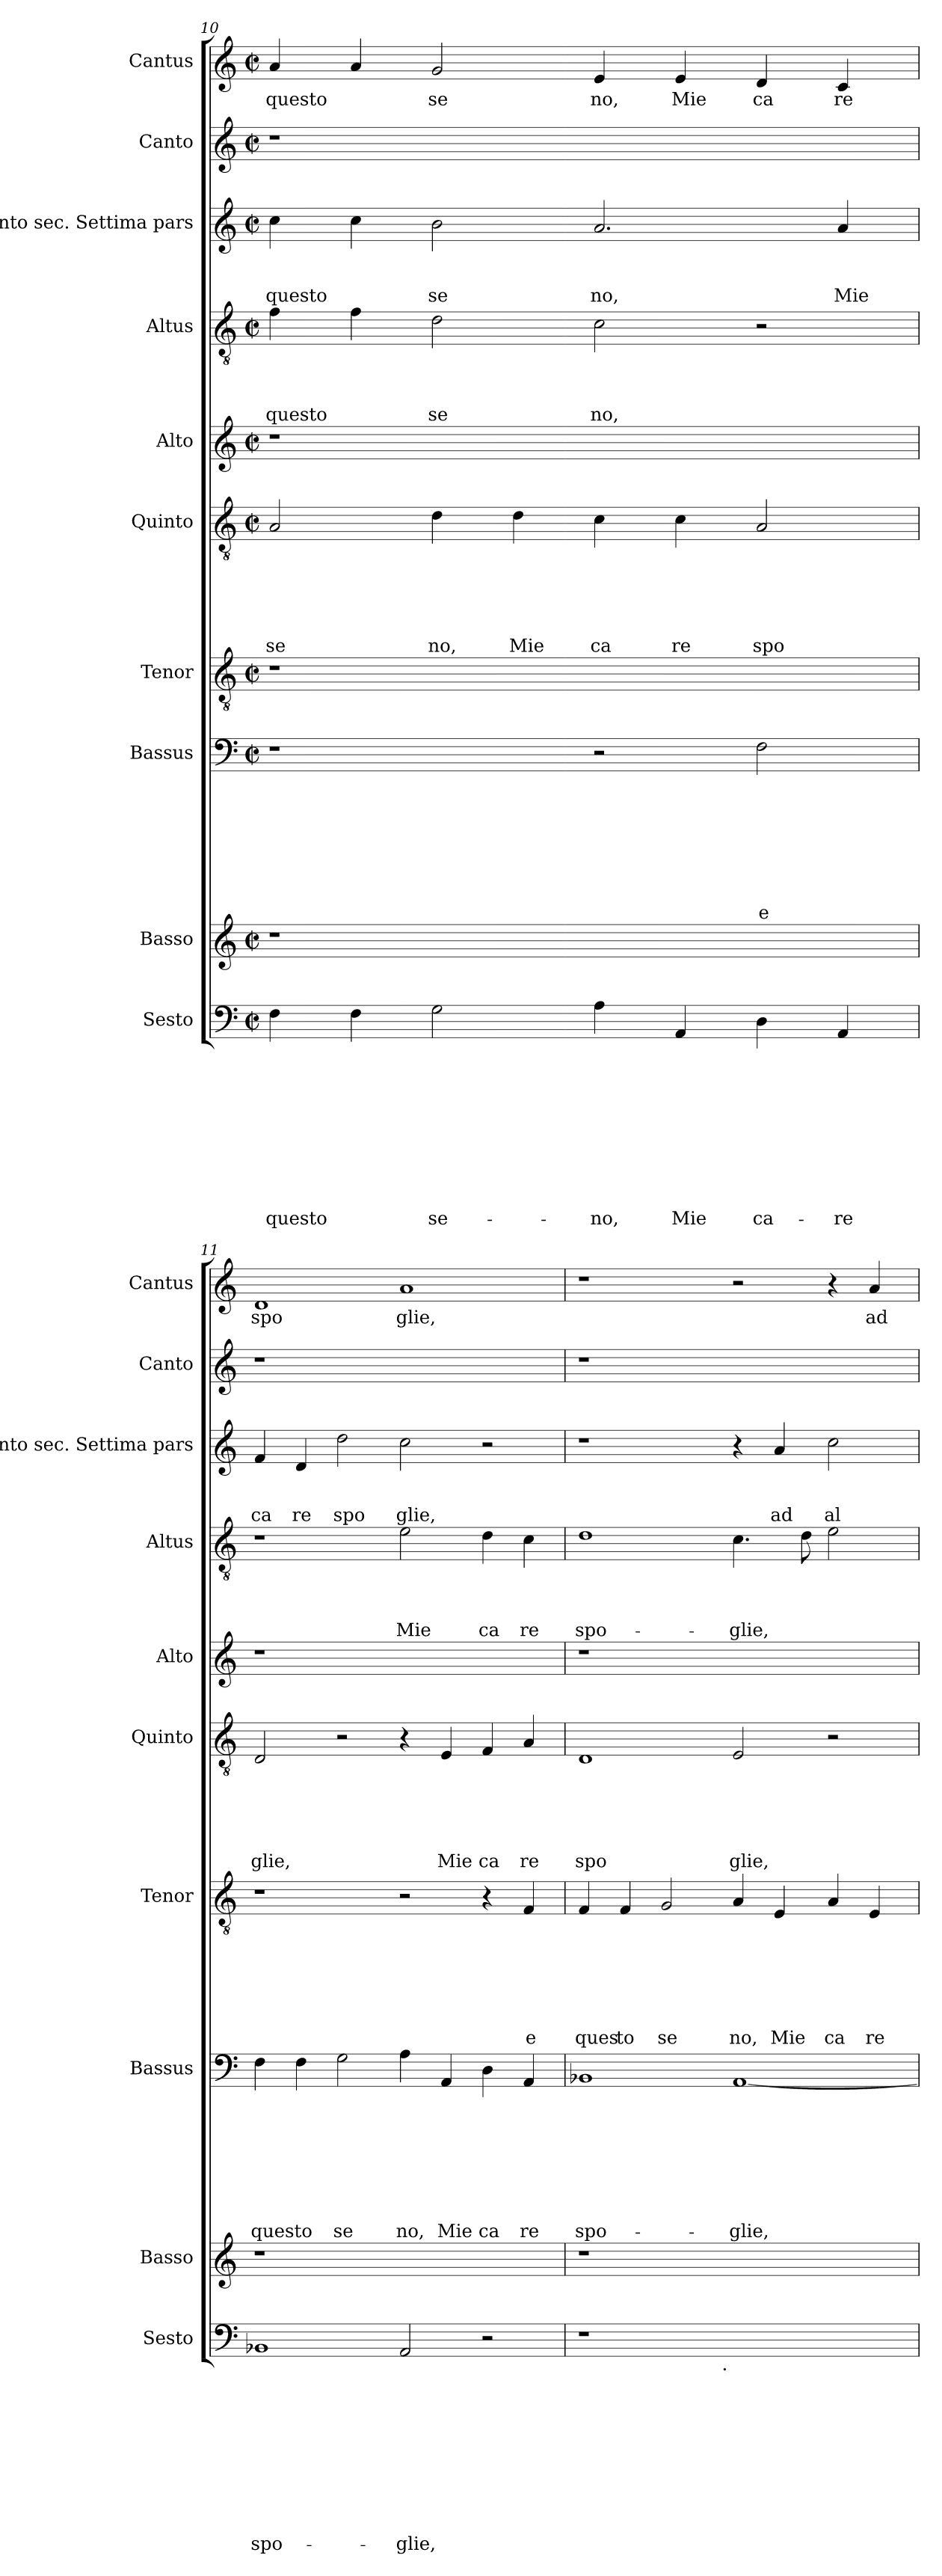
**kern	**text	**text	**text	**text	**text	**text	**text	**text	**text	**text	**kern	**kern	**text	**text	**text	**text	**text	**text	**text	**text	**kern	**text	**text	**text	**text	**text	**text	**text	**kern	**text	**text	**text	**text	**text	**text	**kern	**kern	**text	**text	**text	**text	**kern	**text	**text	**text	**kern	**kern	**text
*part10	*part10	*part10	*part10	*part10	*part10	*part10	*part10	*part10	*part10	*part10	*part9	*part8	*part8	*part8	*part8	*part8	*part8	*part8	*part8	*part8	*part7	*part7	*part7	*part7	*part7	*part7	*part7	*part7	*part6	*part6	*part6	*part6	*part6	*part6	*part6	*part5	*part4	*part4	*part4	*part4	*part4	*part3	*part3	*part3	*part3	*part2	*part1	*part1
*staff10	*staff10	*staff10	*staff10	*staff10	*staff10	*staff10	*staff10	*staff10	*staff10	*staff10	*staff9	*staff8	*staff8	*staff8	*staff8	*staff8	*staff8	*staff8	*staff8	*staff8	*staff7	*staff7	*staff7	*staff7	*staff7	*staff7	*staff7	*staff7	*staff6	*staff6	*staff6	*staff6	*staff6	*staff6	*staff6	*staff5	*staff4	*staff4	*staff4	*staff4	*staff4	*staff3	*staff3	*staff3	*staff3	*staff2	*staff1	*staff1
*I"Sesto	*	*	*	*	*	*	*	*	*	*	*I"Basso	*I"Bassus	*	*	*	*	*	*	*	*	*I"Tenor	*	*	*	*	*	*	*	*I"Quinto	*	*	*	*	*	*	*I"Alto	*I"Altus	*	*	*	*	*I"Canto sec. Settima pars	*	*	*	*I"Canto	*I"Cantus	*
*I'Sesto	*	*	*	*	*	*	*	*	*	*	*I'Basso	*I'Bassus	*	*	*	*	*	*	*	*	*I'Tenor	*	*	*	*	*	*	*	*I'Quinto	*	*	*	*	*	*	*I'Alto	*I'Altus	*	*	*	*	*I'Canto sec. Settima pars	*	*	*	*I'Canto	*I'Cantus	*
*clefF4	*	*	*	*	*	*	*	*	*	*	*clefG2	*clefF4	*	*	*	*	*	*	*	*	*clefGv2	*	*	*	*	*	*	*	*clefGv2	*	*	*	*	*	*	*clefG2	*clefGv2	*	*	*	*	*clefG2	*	*	*	*clefG2	*clefG2	*
*k[]	*	*	*	*	*	*	*	*	*	*	*k[]	*k[]	*	*	*	*	*	*	*	*	*k[]	*	*	*	*	*	*	*	*k[]	*	*	*	*	*	*	*k[]	*k[]	*	*	*	*	*k[]	*	*	*	*k[]	*k[]	*
*C:	*	*	*	*	*	*	*	*	*	*	*C:	*C:	*	*	*	*	*	*	*	*	*C:	*	*	*	*	*	*	*	*C:	*	*	*	*	*	*	*C:	*C:	*	*	*	*	*C:	*	*	*	*C:	*C:	*
*M2/2	*	*	*	*	*	*	*	*	*	*	*M2/2	*M2/2	*	*	*	*	*	*	*	*	*M2/2	*	*	*	*	*	*	*	*M2/2	*	*	*	*	*	*	*M2/2	*M2/2	*	*	*	*	*M2/2	*	*	*	*M2/2	*M2/2	*
*met(c|)	*	*	*	*	*	*	*	*	*	*	*met(c|)	*met(c|)	*	*	*	*	*	*	*	*	*met(c|)	*	*	*	*	*	*	*	*met(c|)	*	*	*	*	*	*	*met(c|)	*met(c|)	*	*	*	*	*met(c|)	*	*	*	*met(c|)	*met(c|)	*
=10	=10	=10	=10	=10	=10	=10	=10	=10	=10	=10	=10	=10	=10	=10	=10	=10	=10	=10	=10	=10	=10	=10	=10	=10	=10	=10	=10	=10	=10	=10	=10	=10	=10	=10	=10	=10	=10	=10	=10	=10	=10	=10	=10	=10	=10	=10	=10	=10
!	!	!	!	!	!	!	!	!	!	!LO:LY:b	!	!	!	!	!	!	!	!	!	!	!	!	!	!	!	!	!	!	!	!	!	!	!	!	!LO:LY:b	!	!	!	!	!	!LO:LY:b	!	!	!	!LO:LY:b	!	!	!LO:LY:b
4F\	.	.	.	.	.	.	.	.	.	questo	1r	1r	.	.	.	.	.	.	.	.	1r	.	.	.	.	.	.	.	2A/	.	.	.	.	.	se	1r	4f\	.	.	.	questo	4cc\	.	.	questo	1r	4a/	questo
4F\	.	.	.	.	.	.	.	.	.	.	.	.	.	.	.	.	.	.	.	.	.	.	.	.	.	.	.	.	.	.	.	.	.	.	.	.	4f\	.	.	.	.	4cc\	.	.	.	.	4a/	.
!	!	!	!	!	!	!	!	!	!	!LO:LY:b	!	!	!	!	!	!	!	!	!	!	!	!	!	!	!	!	!	!	!	!	!	!	!	!	!LO:LY:b	!	!	!	!	!	!LO:LY:b	!	!	!	!LO:LY:b	!	!	!LO:LY:b
2G\	.	.	.	.	.	.	.	.	.	se-	.	.	.	.	.	.	.	.	.	.	.	.	.	.	.	.	.	.	4d\	.	.	.	.	.	no,	.	2d\	.	.	.	se	2b\	.	.	se	.	2g/	se
!	!	!	!	!	!	!	!	!	!	!	!	!	!	!	!	!	!	!	!	!	!	!	!	!	!	!	!	!	!	!	!	!	!	!	!LO:LY:b	!	!	!	!	!	!	!	!	!	!	!	!	!
.	.	.	.	.	.	.	.	.	.	.	.	.	.	.	.	.	.	.	.	.	.	.	.	.	.	.	.	.	4d\	.	.	.	.	.	Mie	.	.	.	.	.	.	.	.	.	.	.	.	.
!	!	!	!	!	!	!	!	!	!	!LO:LY:b	!	!	!	!	!	!	!	!	!	!	!	!	!	!	!	!	!	!	!	!	!	!	!	!	!LO:LY:b	!	!	!	!	!	!LO:LY:b	!	!	!	!LO:LY:b	!	!	!LO:LY:b
4A\	.	.	.	.	.	.	.	.	.	-no,	1ryy	2r	.	.	.	.	.	.	.	.	1ryy	.	.	.	.	.	.	.	4c\	.	.	.	.	.	ca	1ryy	2c\	.	.	.	no,	2.a/	.	.	no,	1ryy	4e/	no,
!	!	!	!	!	!	!	!	!	!	!LO:LY:b	!	!	!	!	!	!	!	!	!	!	!	!	!	!	!	!	!	!	!	!	!	!	!	!	!LO:LY:b	!	!	!	!	!	!	!	!	!	!	!	!	!LO:LY:b
4AA/	.	.	.	.	.	.	.	.	.	Mie	.	.	.	.	.	.	.	.	.	.	.	.	.	.	.	.	.	.	4c\	.	.	.	.	.	re	.	.	.	.	.	.	.	.	.	.	.	4e/	Mie
!	!	!	!	!	!	!	!	!	!	!LO:LY:b	!	!	!	!	!	!	!	!	!	!LO:LY:b	!	!	!	!	!	!	!	!	!	!	!	!	!	!	!LO:LY:b	!	!	!	!	!	!	!	!	!	!	!	!	!LO:LY:b
4D\	.	.	.	.	.	.	.	.	.	ca-	.	2F\	.	.	.	.	.	.	.	e	.	.	.	.	.	.	.	.	2A/	.	.	.	.	.	spo	.	2r	.	.	.	.	.	.	.	.	.	4d/	ca
!	!	!	!	!	!	!	!	!	!	!LO:LY:b	!	!	!	!	!	!	!	!	!	!	!	!	!	!	!	!	!	!	!	!	!	!	!	!	!	!	!	!	!	!	!	!	!	!	!LO:LY:b	!	!	!LO:LY:b
4AA/	.	.	.	.	.	.	.	.	.	-re	.	.	.	.	.	.	.	.	.	.	.	.	.	.	.	.	.	.	.	.	.	.	.	.	.	.	.	.	.	.	.	4a/	.	.	Mie	.	4c/	re
=11	=11	=11	=11	=11	=11	=11	=11	=11	=11	=11	=11	=11	=11	=11	=11	=11	=11	=11	=11	=11	=11	=11	=11	=11	=11	=11	=11	=11	=11	=11	=11	=11	=11	=11	=11	=11	=11	=11	=11	=11	=11	=11	=11	=11	=11	=11	=11	=11
!	!	!	!	!	!	!	!	!	!	!LO:LY:b	!	!	!	!	!	!	!	!	!	!LO:LY:b	!	!	!	!	!	!	!	!	!	!	!	!	!	!	!LO:LY:b	!	!	!	!	!	!	!	!	!	!LO:LY:b	!	!	!LO:LY:b
1BB-X	.	.	.	.	.	.	.	.	.	spo-	1r	4F\	.	.	.	.	.	.	.	questo	1r	.	.	.	.	.	.	.	2D/	.	.	.	.	.	glie,	1r	1r	.	.	.	.	4f/	.	.	ca	1r	1d	spo
!	!	!	!	!	!	!	!	!	!	!	!	!	!	!	!	!	!	!	!	!	!	!	!	!	!	!	!	!	!	!	!	!	!	!	!	!	!	!	!	!	!	!	!	!	!LO:LY:b	!	!	!
.	.	.	.	.	.	.	.	.	.	.	.	4F\	.	.	.	.	.	.	.	.	.	.	.	.	.	.	.	.	.	.	.	.	.	.	.	.	.	.	.	.	.	4d/	.	.	re	.	.	.
!	!	!	!	!	!	!	!	!	!	!	!	!	!	!	!	!	!	!	!	!LO:LY:b	!	!	!	!	!	!	!	!	!	!	!	!	!	!	!	!	!	!	!	!	!	!	!	!	!LO:LY:b	!	!	!
.	.	.	.	.	.	.	.	.	.	.	.	2G\	.	.	.	.	.	.	.	se	.	.	.	.	.	.	.	.	2r	.	.	.	.	.	.	.	.	.	.	.	.	2dd\	.	.	spo	.	.	.
!	!	!	!	!	!	!	!	!	!	!LO:LY:b	!	!	!	!	!	!	!	!	!	!LO:LY:b	!	!	!	!	!	!	!	!	!	!	!	!	!	!	!	!	!	!	!	!	!LO:LY:b	!	!	!	!LO:LY:b	!	!	!LO:LY:b
2AA/	.	.	.	.	.	.	.	.	.	-glie,	1ryy	4A\	.	.	.	.	.	.	.	no,	2r	.	.	.	.	.	.	.	4r	.	.	.	.	.	.	1ryy	2e\	.	.	.	Mie	2cc\	.	.	glie,	1ryy	1a	glie,
!	!	!	!	!	!	!	!	!	!	!	!	!	!	!	!	!	!	!	!	!LO:LY:b	!	!	!	!	!	!	!	!	!	!	!	!	!	!	!LO:LY:b	!	!	!	!	!	!	!	!	!	!	!	!	!
.	.	.	.	.	.	.	.	.	.	.	.	4AA/	.	.	.	.	.	.	.	Mie	.	.	.	.	.	.	.	.	4E/	.	.	.	.	.	Mie	.	.	.	.	.	.	.	.	.	.	.	.	.
!	!	!	!	!	!	!	!	!	!	!	!	!	!	!	!	!	!	!	!	!LO:LY:b	!	!	!	!	!	!	!	!	!	!	!	!	!	!	!LO:LY:b	!	!	!	!	!	!LO:LY:b	!	!	!	!	!	!	!
2r	.	.	.	.	.	.	.	.	.	.	.	4D\	.	.	.	.	.	.	.	ca	4r	.	.	.	.	.	.	.	4F/	.	.	.	.	.	ca	.	4d\	.	.	.	ca	2r	.	.	.	.	.	.
!	!	!	!	!	!	!	!	!	!	!	!	!	!	!	!	!	!	!	!	!LO:LY:b	!	!	!	!	!	!	!	!LO:LY:b	!	!	!	!	!	!	!LO:LY:b	!	!	!	!	!	!LO:LY:b	!	!	!	!	!	!	!
.	.	.	.	.	.	.	.	.	.	.	.	4AA/	.	.	.	.	.	.	.	re	4F/	.	.	.	.	.	.	e	4A/	.	.	.	.	.	re	.	4c\	.	.	.	re	.	.	.	.	.	.	.
!!LO:PB:g=z
=12	=12	=12	=12	=12	=12	=12	=12	=12	=12	=12	=12	=12	=12	=12	=12	=12	=12	=12	=12	=12	=12	=12	=12	=12	=12	=12	=12	=12	=12	=12	=12	=12	=12	=12	=12	=12	=12	=12	=12	=12	=12	=12	=12	=12	=12	=12	=12	=12
!	!	!	!	!	!	!	!	!	!	!	!	!	!	!	!	!	!	!	!	!LO:LY:b	!	!	!	!	!	!	!	!LO:LY:b	!	!	!	!	!	!	!LO:LY:b	!	!	!	!	!	!LO:LY:b	!	!	!	!	!	!	!
*^	*	*	*	*	*	*	*	*	*	*	*	*	*	*	*	*	*	*	*	*	*	*	*	*	*	*	*	*	*	*	*	*	*	*	*	*	*	*	*	*	*	*	*	*	*	*	*	*
1r	2ryy	.	.	.	.	.	.	.	.	.	.	1r	1BB-X	.	.	.	.	.	.	.	spo-	4F/	.	.	.	.	.	.	ques	1D	.	.	.	.	.	spo	1r	1d	.	.	.	spo-	1r	.	.	.	1r	1r	.
!	!	!	!	!	!	!	!	!	!	!	!	!	!	!	!	!	!	!	!	!	!	!	!	!	!	!	!	!	!LO:LY:b	!	!	!	!	!	!	!	!	!	!	!	!	!	!	!	!	!	!	!	!
.	.	.	.	.	.	.	.	.	.	.	.	.	.	.	.	.	.	.	.	.	.	4F/	.	.	.	.	.	.	to	.	.	.	.	.	.	.	.	.	.	.	.	.	.	.	.	.	.	.	.
!	!	!	!	!	!	!	!	!	!	!	!	!	!	!	!	!	!	!	!	!	!	!	!	!	!	!	!	!	!LO:LY:b	!	!	!	!	!	!	!	!	!	!	!	!	!	!	!	!	!	!	!	!
.	4...ryy	.	.	.	.	.	.	.	.	.	.	.	.	.	.	.	.	.	.	.	.	2G/	.	.	.	.	.	.	se	.	.	.	.	.	.	.	.	.	.	.	.	.	.	.	.	.	.	.	.
!	!LO:TX:b:t=.	!	!	!	!	!	!	!	!	!	!	!	!	!	!	!	!	!	!	!	!	!	!	!	!	!	!	!	!	!	!	!	!	!	!	!	!	!	!	!	!	!	!	!	!	!	!	!	!
.	1ryy	.	.	.	.	.	.	.	.	.	.	.	.	.	.	.	.	.	.	.	.	.	.	.	.	.	.	.	.	.	.	.	.	.	.	.	.	.	.	.	.	.	.	.	.	.	.	.	.
!	!	!	!	!	!	!	!	!	!	!	!	!	!	!	!	!	!	!	!	!	!LO:LY:b	!	!	!	!	!	!	!	!LO:LY:b	!	!	!	!	!	!	!LO:LY:b	!	!	!	!	!	!LO:LY:b	!	!	!	!	!	!	!
1ryy	.	.	.	.	.	.	.	.	.	.	.	1ryy	[<1AA	.	.	.	.	.	.	.	-glie,	4A/	.	.	.	.	.	.	no,	2E/	.	.	.	.	.	glie,	1ryy	4.c\	.	.	.	-glie,	4r	.	.	.	1ryy	2r	.
!	!	!	!	!	!	!	!	!	!	!	!	!	!	!	!	!	!	!	!	!	!	!	!	!	!	!	!	!	!LO:LY:b	!	!	!	!	!	!	!	!	!	!	!	!	!	!	!	!	!LO:LY:b	!	!	!
.	.	.	.	.	.	.	.	.	.	.	.	.	.	.	.	.	.	.	.	.	.	4E/	.	.	.	.	.	.	Mie	.	.	.	.	.	.	.	.	.	.	.	.	.	4a/	.	.	ad	.	.	.
.	.	.	.	.	.	.	.	.	.	.	.	.	.	.	.	.	.	.	.	.	.	.	.	.	.	.	.	.	.	.	.	.	.	.	.	.	.	8d\	.	.	.	.	.	.	.	.	.	.	.
!	!	!	!	!	!	!	!	!	!	!	!	!	!	!	!	!	!	!	!	!	!	!	!	!	!	!	!	!	!LO:LY:b	!	!	!	!	!	!	!	!	!	!	!	!	!	!	!	!	!LO:LY:b	!	!	!
.	.	.	.	.	.	.	.	.	.	.	.	.	.	.	.	.	.	.	.	.	.	4A/	.	.	.	.	.	.	ca	2r	.	.	.	.	.	.	.	2e\	.	.	.	.	2cc\	.	.	al-	.	4r	.
!	!	!	!	!	!	!	!	!	!	!	!	!	!	!	!	!	!	!	!	!	!	!	!	!	!	!	!	!	!LO:LY:b	!	!	!	!	!	!	!	!	!	!	!	!	!	!	!	!	!	!	!	!LO:LY:b
.	.	.	.	.	.	.	.	.	.	.	.	.	.	.	.	.	.	.	.	.	.	4E/	.	.	.	.	.	.	re	.	.	.	.	.	.	.	.	.	.	.	.	.	.	.	.	.	.	4a/	ad
.	32ryy	.	.	.	.	.	.	.	.	.	.	.	.	.	.	.	.	.	.	.	.	.	.	.	.	.	.	.	.	.	.	.	.	.	.	.	.	.	.	.	.	.	.	.	.	.	.	.	.
*v	*v	*	*	*	*	*	*	*	*	*	*	*	*	*	*	*	*	*	*	*	*	*	*	*	*	*	*	*	*	*	*	*	*	*	*	*	*	*	*	*	*	*	*	*	*	*	*	*	*
=	=	=	=	=	=	=	=	=	=	=	=	=	=	=	=	=	=	=	=	=	=	=	=	=	=	=	=	=	=	=	=	=	=	=	=	=	=	=	=	=	=	=	=	=	=	=	=	=
*-	*-	*-	*-	*-	*-	*-	*-	*-	*-	*-	*-	*-	*-	*-	*-	*-	*-	*-	*-	*-	*-	*-	*-	*-	*-	*-	*-	*-	*-	*-	*-	*-	*-	*-	*-	*-	*-	*-	*-	*-	*-	*-	*-	*-	*-	*-	*-	*-
